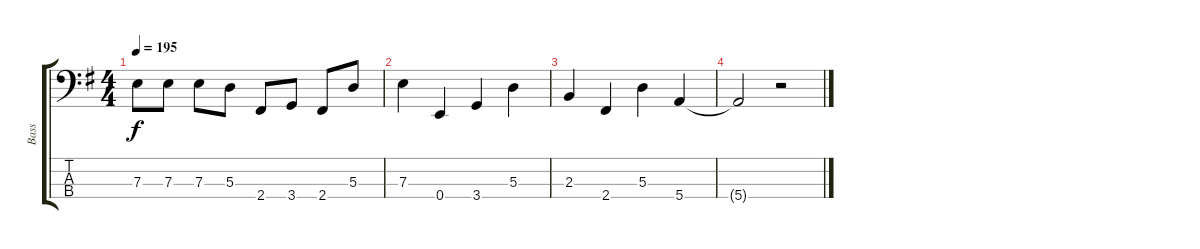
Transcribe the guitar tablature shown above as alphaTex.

\track ("Bass" "Bass") {instrument electricbassfinger}
\staff {score tabs}
\tuning (G2 D2 A1 E1) {hide}
\ts (4 4)
\tempo 195
\clef f4
\ks g
7.3.8{dy f} 7.3.8 7.3.8 5.3.8 2.4.8 3.4.8 2.4.8 5.3.8 |
7.3.4 0.4.4 3.4.4 5.3.4 |
2.3.4 2.4.4 5.3.4 5.4.4 |
5.4{t}.2 r.2
